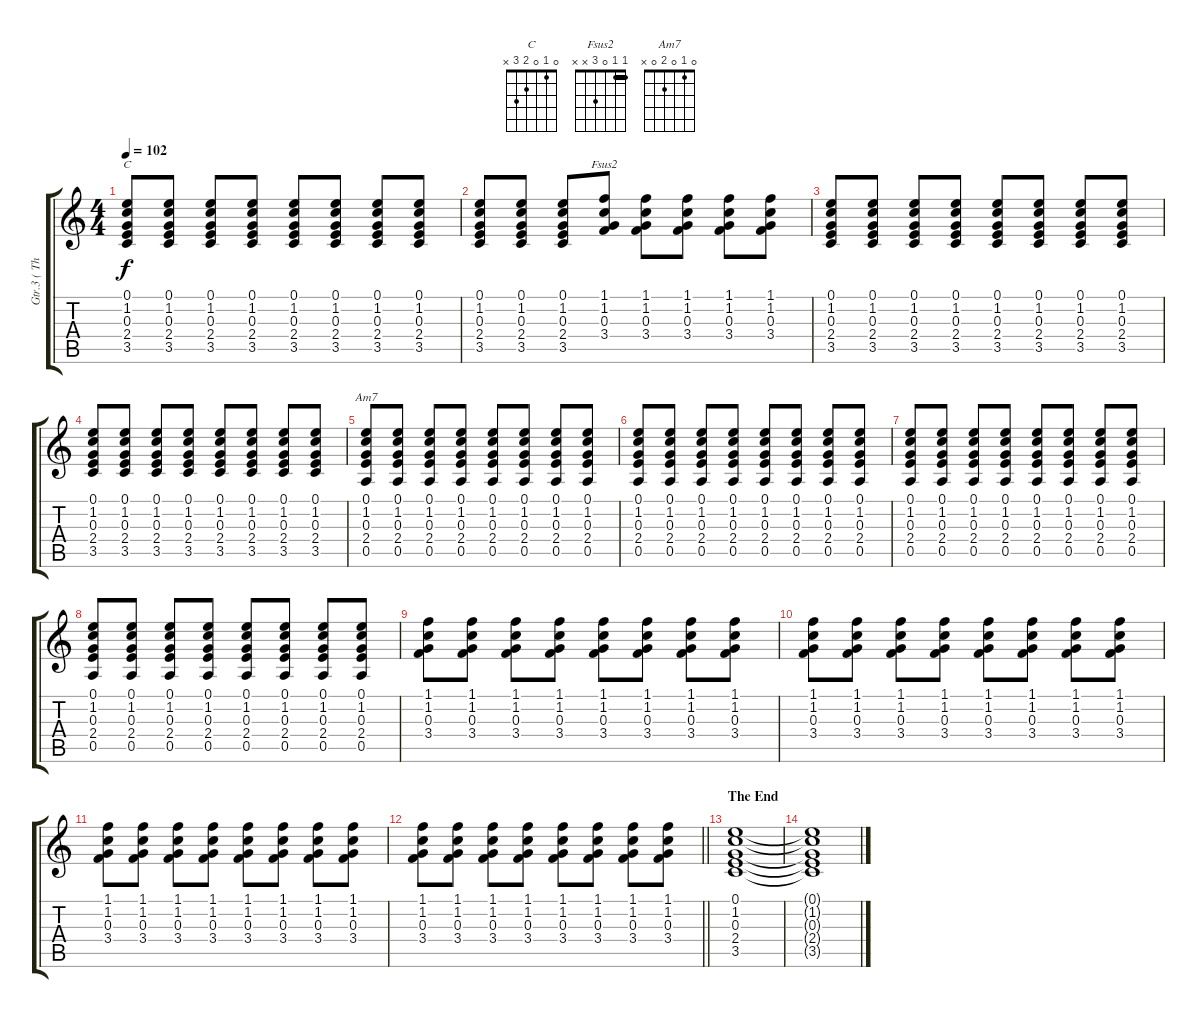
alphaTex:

\track ("Gtr.3 ( Thom Yorke )" "Gtr.3 ( Th") {instrument electricguitarclean}
\staff {score tabs}
\tuning (E4 B3 G3 D3 A2 E2) {hide}
\chord ("C" 0 1 0 2 3 x)
\chord ("Fsus2" 1 1 0 3 x x) {barre 1}
\chord ("Am7" 0 1 0 2 0 x)
\ts (4 4)
\tempo 102
\clef g2
\ks c
(0.1 1.2 0.3 2.4 3.5).8{ch "C" dy f} (0.1 1.2 0.3 2.4 3.5).8 (0.1 1.2 0.3 2.4 3.5).8 (0.1 1.2 0.3 2.4 3.5).8 (0.1 1.2 0.3 2.4 3.5).8 (0.1 1.2 0.3 2.4 3.5).8 (0.1 1.2 0.3 2.4 3.5).8 (0.1 1.2 0.3 2.4 3.5).8 |
(0.1 1.2 0.3 2.4 3.5).8 (0.1 1.2 0.3 2.4 3.5).8 (0.1 1.2 0.3 2.4 3.5).8 (1.1 1.2 0.3 3.4).8{ch "Fsus2"} (1.1 1.2 0.3 3.4).8 (1.1 1.2 0.3 3.4).8 (1.1 1.2 0.3 3.4).8 (1.1 1.2 0.3 3.4).8 |
(0.1 1.2 0.3 2.4 3.5).8 (0.1 1.2 0.3 2.4 3.5).8 (0.1 1.2 0.3 2.4 3.5).8 (0.1 1.2 0.3 2.4 3.5).8 (0.1 1.2 0.3 2.4 3.5).8 (0.1 1.2 0.3 2.4 3.5).8 (0.1 1.2 0.3 2.4 3.5).8 (0.1 1.2 0.3 2.4 3.5).8 |
(0.1 1.2 0.3 2.4 3.5).8 (0.1 1.2 0.3 2.4 3.5).8 (0.1 1.2 0.3 2.4 3.5).8 (0.1 1.2 0.3 2.4 3.5).8 (0.1 1.2 0.3 2.4 3.5).8 (0.1 1.2 0.3 2.4 3.5).8 (0.1 1.2 0.3 2.4 3.5).8 (0.1 1.2 0.3 2.4 3.5).8 |
(0.1 1.2 0.3 2.4 0.5).8{ch "Am7"} (0.1 1.2 0.3 2.4 0.5).8 (0.1 1.2 0.3 2.4 0.5).8 (0.1 1.2 0.3 2.4 0.5).8 (0.1 1.2 0.3 2.4 0.5).8 (0.1 1.2 0.3 2.4 0.5).8 (0.1 1.2 0.3 2.4 0.5).8 (0.1 1.2 0.3 2.4 0.5).8 |
(0.1 1.2 0.3 2.4 0.5).8 (0.1 1.2 0.3 2.4 0.5).8 (0.1 1.2 0.3 2.4 0.5).8 (0.1 1.2 0.3 2.4 0.5).8 (0.1 1.2 0.3 2.4 0.5).8 (0.1 1.2 0.3 2.4 0.5).8 (0.1 1.2 0.3 2.4 0.5).8 (0.1 1.2 0.3 2.4 0.5).8 |
(0.1 1.2 0.3 2.4 0.5).8 (0.1 1.2 0.3 2.4 0.5).8 (0.1 1.2 0.3 2.4 0.5).8 (0.1 1.2 0.3 2.4 0.5).8 (0.1 1.2 0.3 2.4 0.5).8 (0.1 1.2 0.3 2.4 0.5).8 (0.1 1.2 0.3 2.4 0.5).8 (0.1 1.2 0.3 2.4 0.5).8 |
(0.1 1.2 0.3 2.4 0.5).8 (0.1 1.2 0.3 2.4 0.5).8 (0.1 1.2 0.3 2.4 0.5).8 (0.1 1.2 0.3 2.4 0.5).8 (0.1 1.2 0.3 2.4 0.5).8 (0.1 1.2 0.3 2.4 0.5).8 (0.1 1.2 0.3 2.4 0.5).8 (0.1 1.2 0.3 2.4 0.5).8 |
(1.1 1.2 0.3 3.4).8 (1.1 1.2 0.3 3.4).8 (1.1 1.2 0.3 3.4).8 (1.1 1.2 0.3 3.4).8 (1.1 1.2 0.3 3.4).8 (1.1 1.2 0.3 3.4).8 (1.1 1.2 0.3 3.4).8 (1.1 1.2 0.3 3.4).8 |
(1.1 1.2 0.3 3.4).8 (1.1 1.2 0.3 3.4).8 (1.1 1.2 0.3 3.4).8 (1.1 1.2 0.3 3.4).8 (1.1 1.2 0.3 3.4).8 (1.1 1.2 0.3 3.4).8 (1.1 1.2 0.3 3.4).8 (1.1 1.2 0.3 3.4).8 |
(1.1 1.2 0.3 3.4).8 (1.1 1.2 0.3 3.4).8 (1.1 1.2 0.3 3.4).8 (1.1 1.2 0.3 3.4).8 (1.1 1.2 0.3 3.4).8 (1.1 1.2 0.3 3.4).8 (1.1 1.2 0.3 3.4).8 (1.1 1.2 0.3 3.4).8 |
\barLineRight lightlight
(1.1 1.2 0.3 3.4).8 (1.1 1.2 0.3 3.4).8 (1.1 1.2 0.3 3.4).8 (1.1 1.2 0.3 3.4).8 (1.1 1.2 0.3 3.4).8 (1.1 1.2 0.3 3.4).8 (1.1 1.2 0.3 3.4).8 (1.1 1.2 0.3 3.4).8 |
\section ("" "The End")
(0.1 1.2 0.3 2.4 3.5).1 |
(0.1{t} 1.2{t} 0.3{t} 2.4{t} 3.5{t}).1
